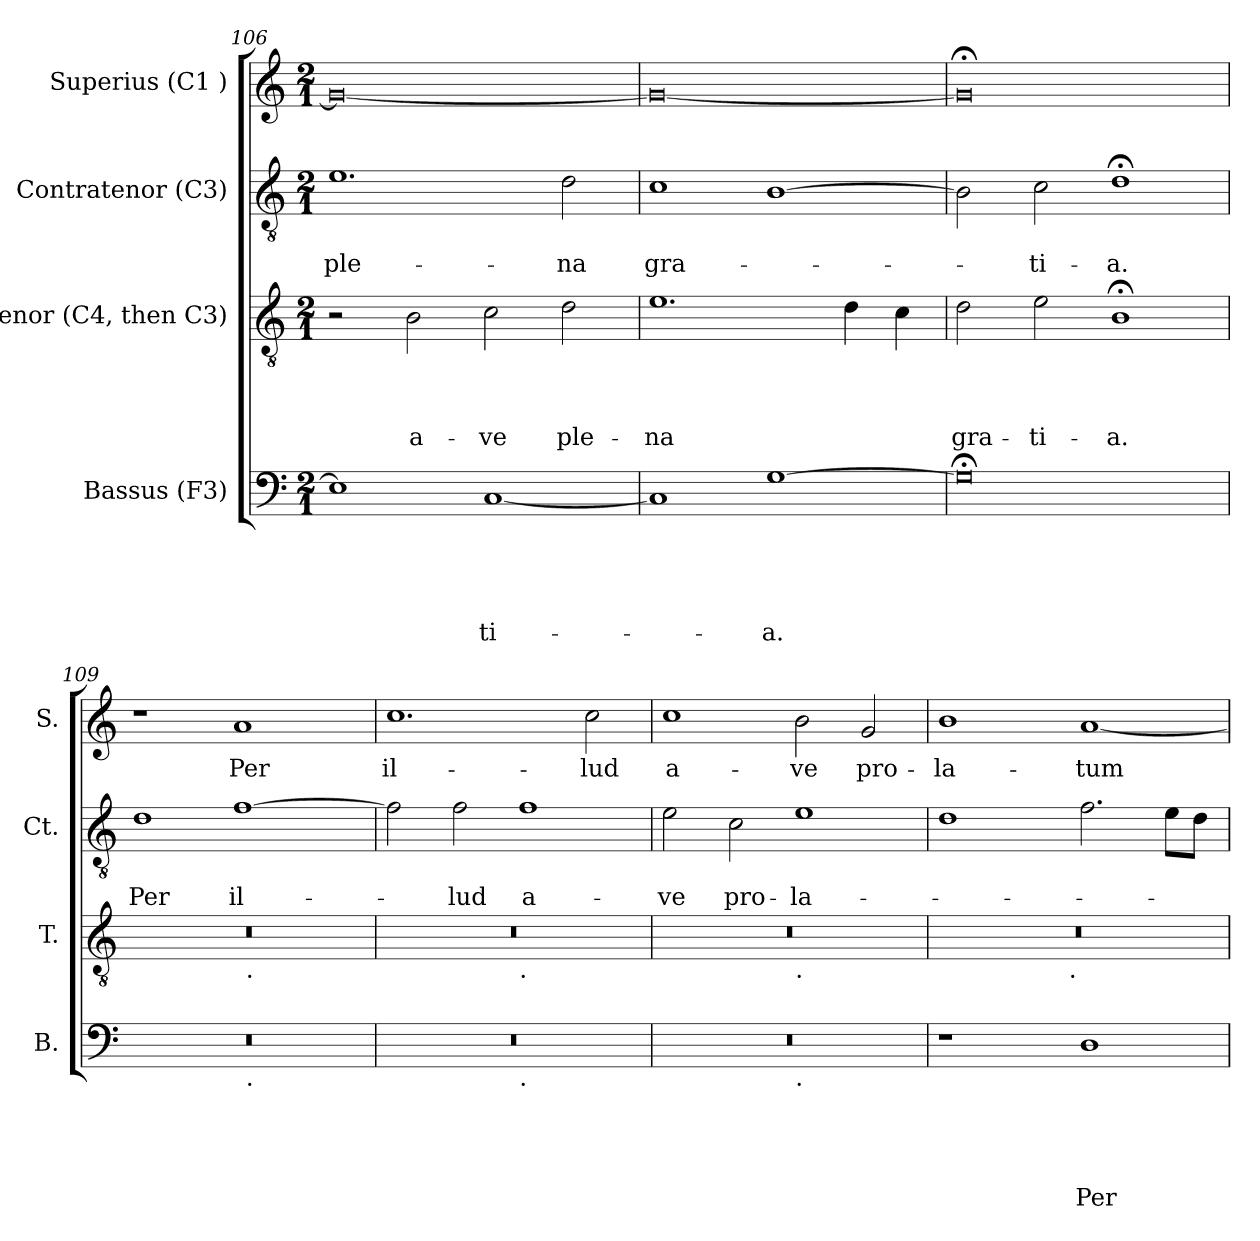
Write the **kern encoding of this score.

**kern	**text	**text	**text	**text	**text	**kern	**text	**text	**text	**text	**kern	**text	**text	**kern	**text
*part4	*part4	*part4	*part4	*part4	*part4	*part3	*part3	*part3	*part3	*part3	*part2	*part2	*part2	*part1	*part1
*staff4	*staff4	*staff4	*staff4	*staff4	*staff4	*staff3	*staff3	*staff3	*staff3	*staff3	*staff2	*staff2	*staff2	*staff1	*staff1
*I"Bassus (F3)	*	*	*	*	*	*I"Tenor (C4, then C3)	*	*	*	*	*I"Contratenor (C3)	*	*	*I"Superius (C1 )	*
*I'B.	*	*	*	*	*	*I'T.	*	*	*	*	*I'Ct.	*	*	*I'S.	*
*clefF4	*	*	*	*	*	*clefGv2	*	*	*	*	*clefGv2	*	*	*clefG2	*
*k[]	*	*	*	*	*	*k[]	*	*	*	*	*k[]	*	*	*k[]	*
*C:	*	*	*	*	*	*C:	*	*	*	*	*C:	*	*	*C:	*
*M2/1	*	*	*	*	*	*M2/1	*	*	*	*	*M2/1	*	*	*M2/1	*
=106	=106	=106	=106	=106	=106	=106	=106	=106	=106	=106	=106	=106	=106	=106	=106
!	!	!	!	!	!	!	!	!	!	!	!	!	!LO:LY:b	!	!
1E]	.	.	.	.	.	2r	.	.	.	.	1.e	.	ple-	0g_	.
!	!	!	!	!	!	!	!	!	!	!LO:LY:b	!	!	!	!	!
.	.	.	.	.	.	2B\	.	.	.	a-	.	.	.	.	.
!	!	!	!	!	!LO:LY:b	!	!	!	!	!LO:LY:b	!	!	!	!	!
[<1C	.	.	.	.	-ti-	2c\	.	.	.	-ve	.	.	.	.	.
!	!	!	!	!	!	!	!	!	!	!LO:LY:b	!	!	!LO:LY:b	!	!
.	.	.	.	.	.	2d\	.	.	.	ple-	2d\	.	-na	.	.
=107	=107	=107	=107	=107	=107	=107	=107	=107	=107	=107	=107	=107	=107	=107	=107
!	!	!	!	!	!	!	!	!	!	!LO:LY:b	!	!	!LO:LY:b	!	!
1C]	.	.	.	.	.	1.e	.	.	.	-na	1c	.	gra-	0g_	.
!	!	!	!	!	!LO:LY:b	!	!	!	!	!	!	!	!	!	!
[>1G	.	.	.	.	-a.	.	.	.	.	.	[>1B	.	.	.	.
.	.	.	.	.	.	4d\	.	.	.	.	.	.	.	.	.
.	.	.	.	.	.	4c\	.	.	.	.	.	.	.	.	.
=108	=108	=108	=108	=108	=108	=108	=108	=108	=108	=108	=108	=108	=108	=108	=108
!	!	!	!	!	!	!	!	!	!	!LO:LY:b	!	!	!	!	!
0G;<]	.	.	.	.	.	2d\	.	.	.	gra-	2B\]	.	.	0g;]	.
!	!	!	!	!	!	!	!	!	!	!LO:LY:b	!	!	!LO:LY:b	!	!
.	.	.	.	.	.	2e\	.	.	.	-ti-	2c\	.	-ti-	.	.
!	!	!	!	!	!	!	!	!	!	!LO:LY:b	!	!	!LO:LY:b	!	!
.	.	.	.	.	.	1B;<	.	.	.	-a.	1d;<	.	-a.	.	.
!!LO:PB:g=z
=109	=109	=109	=109	=109	=109	=109	=109	=109	=109	=109	=109	=109	=109	=109	=109
!	!	!	!	!	!	!	!	!	!	!	!	!	!LO:LY:b	!	!
*^	*	*	*	*	*	*^	*	*	*	*	*	*	*	*	*
0r	1ryy	.	.	.	.	.	0r	1ryy	.	.	.	.	1d	.	Per	1r	.
!	!	!	!	!	!	!	!	!	!	!	!	!	!	!	!LO:LY:b:rj	!	!LO:LY:b
.	32ryy	.	.	.	.	.	.	32ryy	.	.	.	.	[>1f	.	il-	1a	Per
!	!	!	!	!	!	!	!	!LO:TX:b:t=.	!	!	!	!	!	!	!	!	!
!	!LO:TX:b:t=.	!	!	!	!	!	!	!	!	!	!	!	!	!	!	!	!
.	2ryy	.	.	.	.	.	.	2ryy	.	.	.	.	.	.	.	.	.
.	4...ryy	.	.	.	.	.	.	4...ryy	.	.	.	.	.	.	.	.	.
=110	=110	=110	=110	=110	=110	=110	=110	=110	=110	=110	=110	=110	=110	=110	=110	=110	=110
!	!	!	!	!	!	!	!	!	!	!	!	!	!	!	!	!	!LO:LY:b:rj
0r	1ryy	.	.	.	.	.	0r	1ryy	.	.	.	.	2f\]	.	.	1.cc	il-
!	!	!	!	!	!	!	!	!	!	!	!	!	!	!	!LO:LY:b	!	!
.	.	.	.	.	.	.	.	.	.	.	.	.	2f\	.	-lud	.	.
!	!	!	!	!	!	!	!	!LO:TX:b:t=.	!	!	!	!	!	!	!	!	!
!	!LO:TX:b:t=.	!	!	!	!	!	!	!	!	!	!	!	!	!	!	!	!
!	!	!	!	!	!	!	!	!	!	!	!	!	!	!	!LO:LY:b:rj	!	!
.	1ryy	.	.	.	.	.	.	1ryy	.	.	.	.	1f	.	a-	.	.
!	!	!	!	!	!	!	!	!	!	!	!	!	!	!	!	!	!LO:LY:b
.	.	.	.	.	.	.	.	.	.	.	.	.	.	.	.	2cc\	-lud
=111	=111	=111	=111	=111	=111	=111	=111	=111	=111	=111	=111	=111	=111	=111	=111	=111	=111
!	!	!	!	!	!	!	!	!	!	!	!	!	!	!	!LO:LY:b	!	!LO:LY:b:rj
0r	1ryy	.	.	.	.	.	0r	1ryy	.	.	.	.	2e\	.	-ve	1cc	a-
!	!	!	!	!	!	!	!	!	!	!	!	!	!	!	!LO:LY:b	!	!
.	.	.	.	.	.	.	.	.	.	.	.	.	2c\	.	pro-	.	.
!	!	!	!	!	!	!	!	!LO:TX:b:t=.	!	!	!	!	!	!	!	!	!
!	!LO:TX:b:t=.	!	!	!	!	!	!	!	!	!	!	!	!	!	!	!	!
!	!	!	!	!	!	!	!	!	!	!	!	!	!	!	!LO:LY:b	!	!LO:LY:b
.	1ryy	.	.	.	.	.	.	1ryy	.	.	.	.	1e	.	-la-	2b\	-ve
!	!	!	!	!	!	!	!	!	!	!	!	!	!	!	!	!	!LO:LY:b
.	.	.	.	.	.	.	.	.	.	.	.	.	.	.	.	2g/	pro-
=112	=112	=112	=112	=112	=112	=112	=112	=112	=112	=112	=112	=112	=112	=112	=112	=112	=112
!	!	!	!	!	!	!	!	!	!	!	!	!	!	!	!	!	!LO:LY:b
*v	*v	*	*	*	*	*	*	*	*	*	*	*	*	*	*	*	*
1r	.	.	.	.	.	0r	2ryy	.	.	.	.	1d	.	.	1b	-la-
.	.	.	.	.	.	.	4...ryy	.	.	.	.	.	.	.	.	.
!	!	!	!	!	!	!	!LO:TX:b:t=.	!	!	!	!	!	!	!	!	!
.	.	.	.	.	.	.	1ryy	.	.	.	.	.	.	.	.	.
!	!	!	!	!	!LO:LY:b	!	!	!	!	!	!	!	!	!	!	!LO:LY:b
1D	.	.	.	.	Per	.	.	.	.	.	.	2.f\	.	.	[<1a	-tum
.	.	.	.	.	.	.	.	.	.	.	.	8e\L	.	.	.	.
.	.	.	.	.	.	.	.	.	.	.	.	8d\J	.	.	.	.
.	.	.	.	.	.	.	32ryy	.	.	.	.	.	.	.	.	.
*	*	*	*	*	*	*v	*v	*	*	*	*	*	*	*	*	*
=	=	=	=	=	=	=	=	=	=	=	=	=	=	=	=
*-	*-	*-	*-	*-	*-	*-	*-	*-	*-	*-	*-	*-	*-	*-	*-
